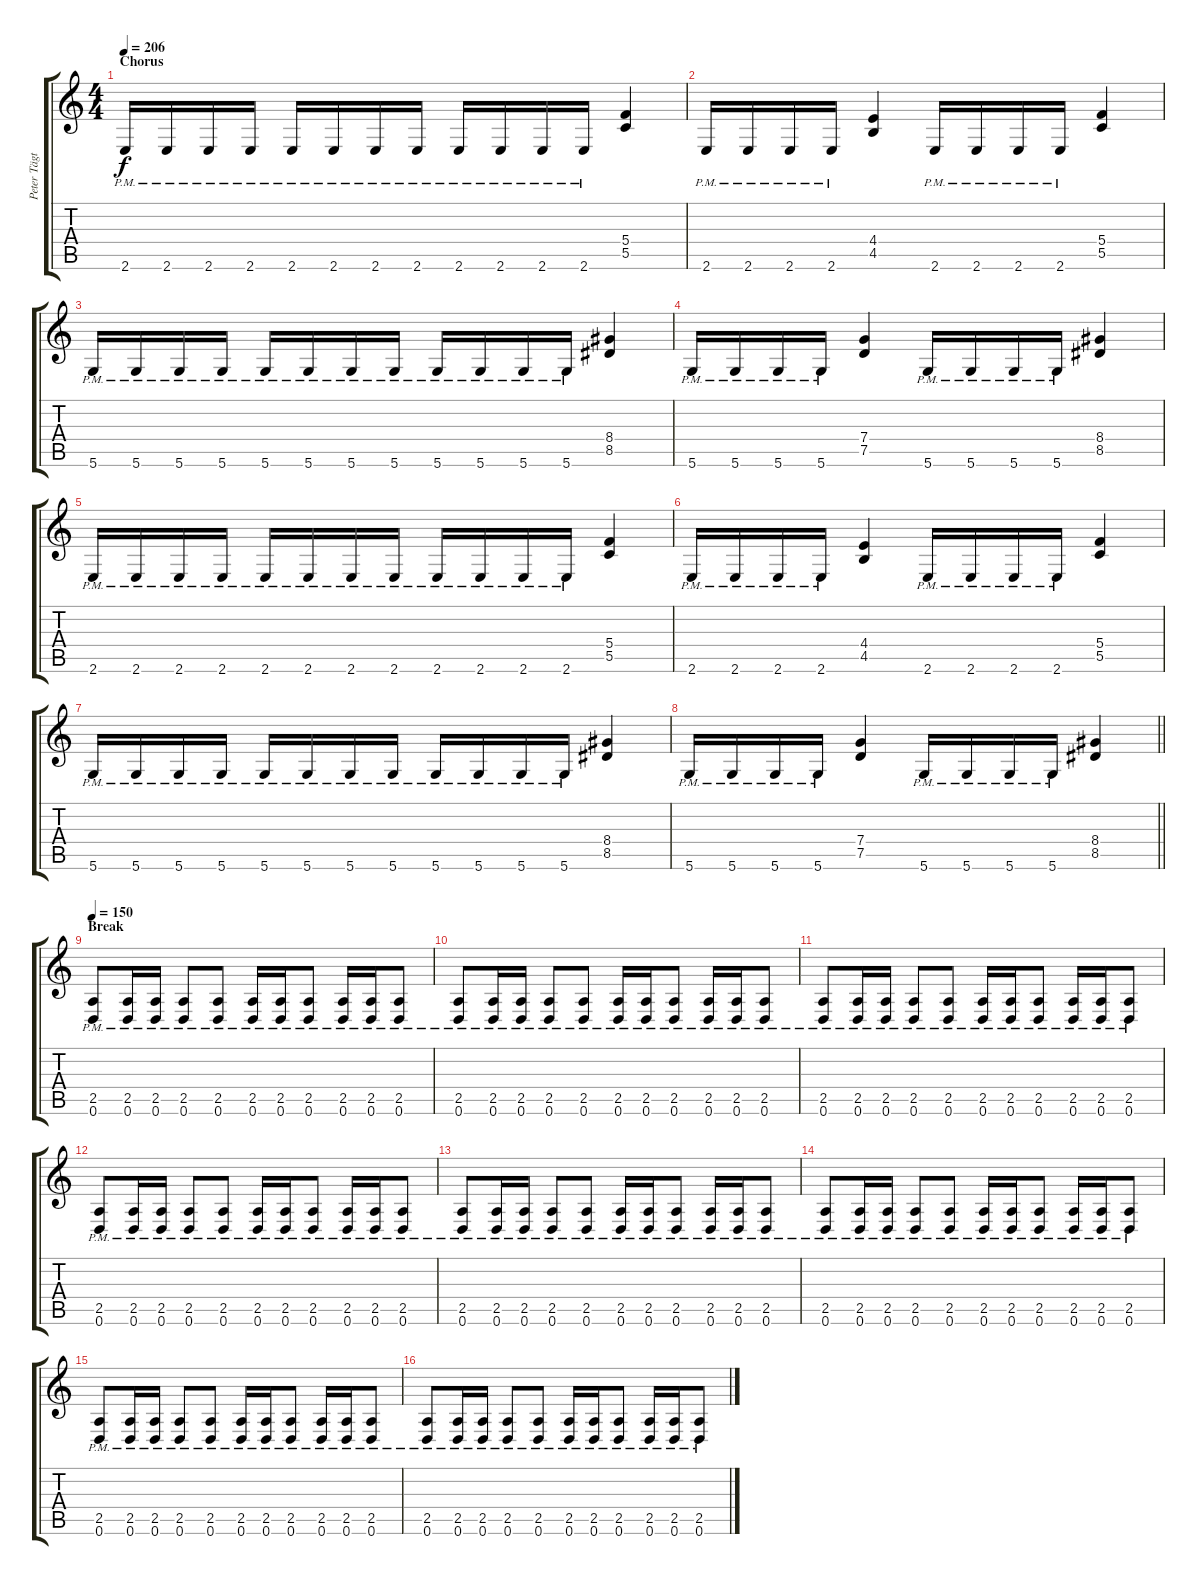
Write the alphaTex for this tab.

\track ("Peter Tägtgren" "Peter Tägt") {instrument distortionguitar}
\staff {score tabs}
\tuning (D4 A3 F3 C3 G2 D2) {hide}
\ts (4 4)
\section ("" "Chorus")
\tempo 206
\clef g2
\ks c
2.6{pm}.16{dy f} 2.6{pm}.16 2.6{pm}.16 2.6{pm}.16 2.6{pm}.16 2.6{pm}.16 2.6{pm}.16 2.6{pm}.16 2.6{pm}.16 2.6{pm}.16 2.6{pm}.16 2.6{pm}.16 (5.4 5.5).4 |
2.6{pm}.16 2.6{pm}.16 2.6{pm}.16 2.6{pm}.16 (4.4 4.5).4 2.6{pm}.16 2.6{pm}.16 2.6{pm}.16 2.6{pm}.16 (5.4 5.5).4 |
5.6{pm}.16 5.6{pm}.16 5.6{pm}.16 5.6{pm}.16 5.6{pm}.16 5.6{pm}.16 5.6{pm}.16 5.6{pm}.16 5.6{pm}.16 5.6{pm}.16 5.6{pm}.16 5.6{pm}.16 (8.4 8.5).4 |
5.6{pm}.16 5.6{pm}.16 5.6{pm}.16 5.6{pm}.16 (7.4 7.5).4 5.6{pm}.16 5.6{pm}.16 5.6{pm}.16 5.6{pm}.16 (8.4 8.5).4 |
2.6{pm}.16 2.6{pm}.16 2.6{pm}.16 2.6{pm}.16 2.6{pm}.16 2.6{pm}.16 2.6{pm}.16 2.6{pm}.16 2.6{pm}.16 2.6{pm}.16 2.6{pm}.16 2.6{pm}.16 (5.4 5.5).4 |
2.6{pm}.16 2.6{pm}.16 2.6{pm}.16 2.6{pm}.16 (4.4 4.5).4 2.6{pm}.16 2.6{pm}.16 2.6{pm}.16 2.6{pm}.16 (5.4 5.5).4 |
5.6{pm}.16 5.6{pm}.16 5.6{pm}.16 5.6{pm}.16 5.6{pm}.16 5.6{pm}.16 5.6{pm}.16 5.6{pm}.16 5.6{pm}.16 5.6{pm}.16 5.6{pm}.16 5.6{pm}.16 (8.4 8.5).4 |
\barLineRight lightlight
5.6{pm}.16 5.6{pm}.16 5.6{pm}.16 5.6{pm}.16 (7.4 7.5).4 5.6{pm}.16 5.6{pm}.16 5.6{pm}.16 5.6{pm}.16 (8.4 8.5).4 |
\section ("" "Break")
\tempo 150
(2.5{pm} 0.6{pm}).8 (2.5{pm} 0.6{pm}).16 (2.5{pm} 0.6{pm}).16 (2.5{pm} 0.6{pm}).8 (2.5{pm} 0.6{pm}).8 (2.5{pm} 0.6{pm}).16 (2.5{pm} 0.6{pm}).16 (2.5{pm} 0.6{pm}).8 (2.5{pm} 0.6{pm}).16 (2.5{pm} 0.6{pm}).16 (2.5{pm} 0.6{pm}).8 |
(2.5{pm} 0.6{pm}).8 (2.5{pm} 0.6{pm}).16 (2.5{pm} 0.6{pm}).16 (2.5{pm} 0.6{pm}).8 (2.5{pm} 0.6{pm}).8 (2.5{pm} 0.6{pm}).16 (2.5{pm} 0.6{pm}).16 (2.5{pm} 0.6{pm}).8 (2.5{pm} 0.6{pm}).16 (2.5{pm} 0.6{pm}).16 (2.5{pm} 0.6{pm}).8 |
(2.5{pm} 0.6{pm}).8 (2.5{pm} 0.6{pm}).16 (2.5{pm} 0.6{pm}).16 (2.5{pm} 0.6{pm}).8 (2.5{pm} 0.6{pm}).8 (2.5{pm} 0.6{pm}).16 (2.5{pm} 0.6{pm}).16 (2.5{pm} 0.6{pm}).8 (2.5{pm} 0.6{pm}).16 (2.5{pm} 0.6{pm}).16 (2.5{pm} 0.6{pm}).8 |
(2.5{pm} 0.6{pm}).8 (2.5{pm} 0.6{pm}).16 (2.5{pm} 0.6{pm}).16 (2.5{pm} 0.6{pm}).8 (2.5{pm} 0.6{pm}).8 (2.5{pm} 0.6{pm}).16 (2.5{pm} 0.6{pm}).16 (2.5{pm} 0.6{pm}).8 (2.5{pm} 0.6{pm}).16 (2.5{pm} 0.6{pm}).16 (2.5{pm} 0.6{pm}).8 |
(2.5{pm} 0.6{pm}).8 (2.5{pm} 0.6{pm}).16 (2.5{pm} 0.6{pm}).16 (2.5{pm} 0.6{pm}).8 (2.5{pm} 0.6{pm}).8 (2.5{pm} 0.6{pm}).16 (2.5{pm} 0.6{pm}).16 (2.5{pm} 0.6{pm}).8 (2.5{pm} 0.6{pm}).16 (2.5{pm} 0.6{pm}).16 (2.5{pm} 0.6{pm}).8 |
(2.5{pm} 0.6{pm}).8 (2.5{pm} 0.6{pm}).16 (2.5{pm} 0.6{pm}).16 (2.5{pm} 0.6{pm}).8 (2.5{pm} 0.6{pm}).8 (2.5{pm} 0.6{pm}).16 (2.5{pm} 0.6{pm}).16 (2.5{pm} 0.6{pm}).8 (2.5{pm} 0.6{pm}).16 (2.5{pm} 0.6{pm}).16 (2.5{pm} 0.6{pm}).8 |
(2.5{pm} 0.6{pm}).8 (2.5{pm} 0.6{pm}).16 (2.5{pm} 0.6{pm}).16 (2.5{pm} 0.6{pm}).8 (2.5{pm} 0.6{pm}).8 (2.5{pm} 0.6{pm}).16 (2.5{pm} 0.6{pm}).16 (2.5{pm} 0.6{pm}).8 (2.5{pm} 0.6{pm}).16 (2.5{pm} 0.6{pm}).16 (2.5{pm} 0.6{pm}).8 |
(2.5{pm} 0.6{pm}).8 (2.5{pm} 0.6{pm}).16 (2.5{pm} 0.6{pm}).16 (2.5{pm} 0.6{pm}).8 (2.5{pm} 0.6{pm}).8 (2.5{pm} 0.6{pm}).16 (2.5{pm} 0.6{pm}).16 (2.5{pm} 0.6{pm}).8 (2.5{pm} 0.6{pm}).16 (2.5{pm} 0.6{pm}).16 (2.5{pm} 0.6{pm}).8
